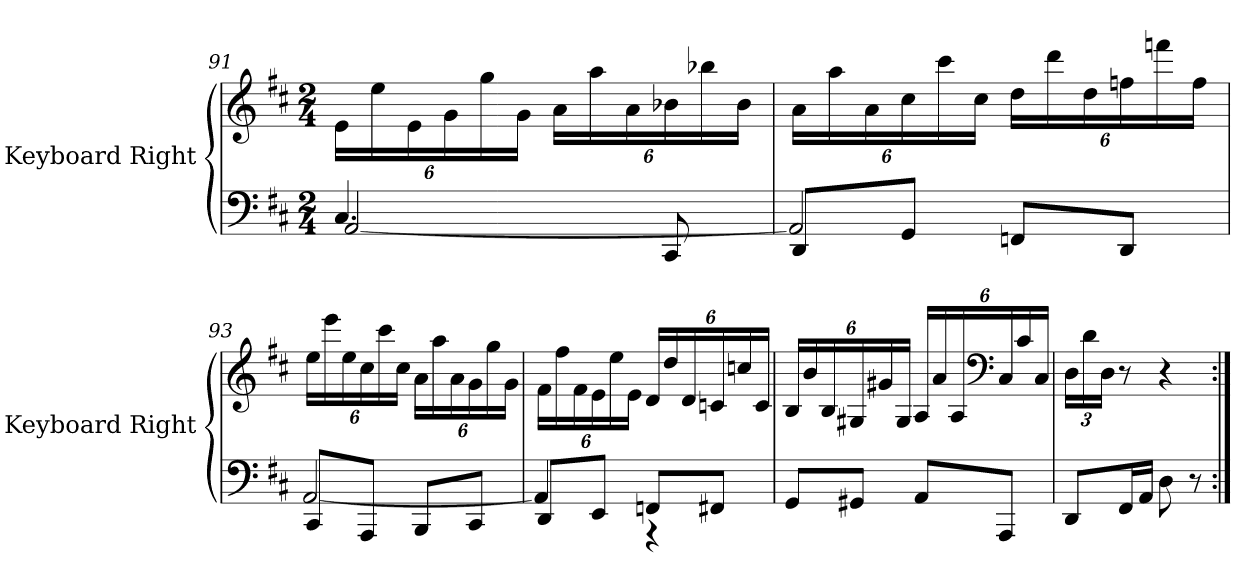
**kern	**kern
*part1	*part1
*staff2	*staff1
*I"Keyboard Right	*
*I'Keyboard Right	*
*clefF4	*clefG2
*k[f#c#]	*k[f#c#]
*D:	*D:
*M2/4	*M2/4
=91	=91
*^	*
*	*	*Xbrackettup
4.C#/	[2AA/	24e\LL
.	.	24ee\
.	.	24e\
.	.	24g\
.	.	24gg\
.	.	24g\JJ
.	.	24a\LL
.	.	24aa\
.	.	24a\
8CC#/	.	24b-X\
.	.	24bb-X\
.	.	24b-\JJ
=92	=92	=92
8DD/L	2AA/]	24a\LL
.	.	24aa\
.	.	24a\
8GG/J	.	24cc#\
.	.	24ccc#\
.	.	24cc#\JJ
8FFn/L	.	24dd\LL
.	.	24ddd\
.	.	24dd\
8DD/J	.	24ffn\
.	.	24fffn\
.	.	24ff\JJ
!!LO:LB:g=z
=93	=93	=93
8CC#/L	[2AA/	24ee\LL
.	.	24eee\
.	.	24ee\
8AAA/J	.	24cc#\
.	.	24ccc#\
.	.	24cc#\JJ
8BBB/L	.	24a\LL
.	.	24aa\
.	.	24a\
8CC#/J	.	24g\
.	.	24gg\
.	.	24g\JJ
=94	=94	=94
8DD/L	4AA/]	24f#\LL
.	.	24ff#\
.	.	24f#\
8EE/J	.	24e\
.	.	24ee\
.	.	24e\JJ
8FFn/L	4r	24d/LL
.	.	24dd/
.	.	24d/
8FF#X/J	.	24cn/
.	.	24ccn/
.	.	24c/JJ
*v	*v	*
=95	=95
8GG/L	24B/LL
.	24b/
.	24B/
8GG#X/J	24G#X/
.	24g#X/
.	24G#/JJ
8AA/L	24A/LL
.	24a/
.	24A/
*	*clefF4
8AAA/J	24C#/
.	24c#/
.	24C#/JJ
=96	=96
8DD/L	24D\LL
.	24d\
.	24D\JJ
16FF#/L	8r
16AA/JJ	.
8D\	4r
8r	.
=:|!	=:|!
*-	*-
